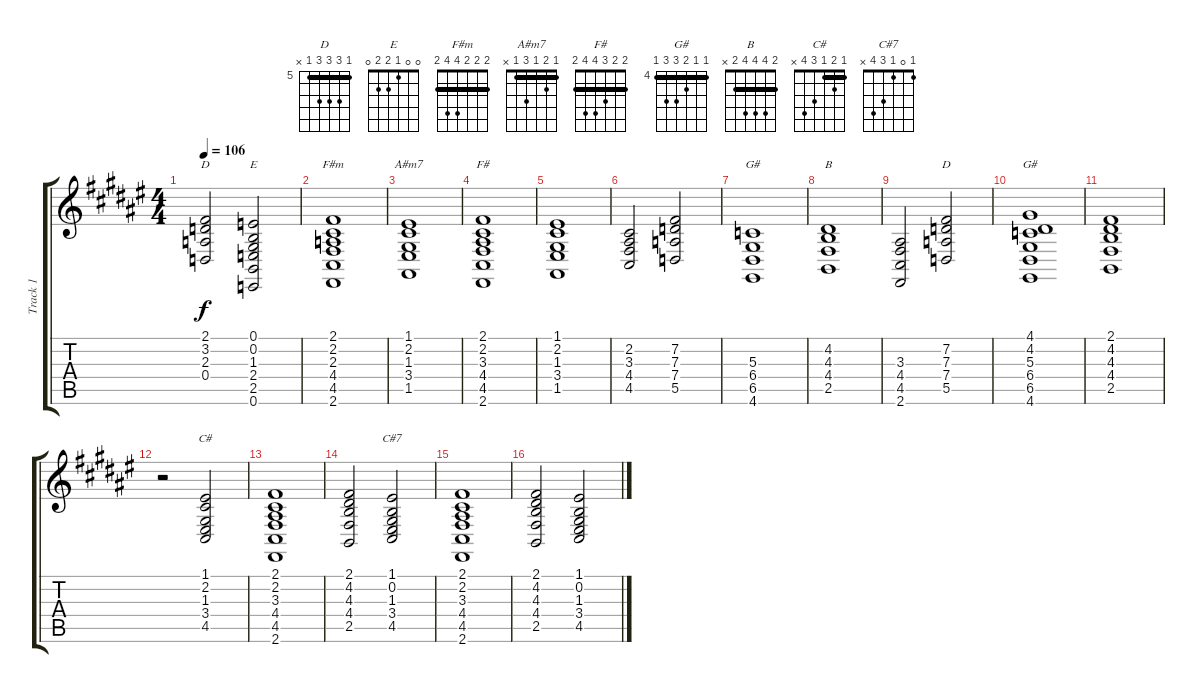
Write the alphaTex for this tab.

\track ("Track 1" "Track 1") {instrument stringensemble1}
\staff {score tabs}
\tuning (E4 B3 G3 D3 A2 E2) {hide}
\chord ("D" 2 3 2 0 x x) {barre 2}
\chord ("E" 0 0 1 2 2 0)
\chord ("F#m" 2 2 2 4 4 2) {barre 2}
\chord ("A#m7" 1 2 1 3 1 x) {barre 1}
\chord ("F#" 2 2 3 4 4 2) {barre 2}
\chord ("G#" 4 1 1 1 3 4) {barre 1}
\chord ("B" 2 4 4 4 2 x) {barre 2}
\chord ("D" 5 7 7 7 5 x) {firstfret 5 barre 5}
\chord ("G#" 4 4 5 6 6 4) {firstfret 4 barre 4}
\chord ("C#" 1 2 1 3 4 x) {barre 1}
\chord ("C#7" 1 0 1 3 4 x)
\ts (4 4)
\tempo 106
\clef g2
\ks f#
(2.1 3.2 2.3 0.4).2{ch "D" dy f} (0.1 0.2 1.3 2.4 2.5 0.6).2{ch "E"} |
(2.1 2.2 2.3 4.4 4.5 2.6).1{ch "F#m" volume 4} |
(1.1 2.2 1.3 3.4 1.5).1{ch "A#m7"} |
(2.1 2.2 3.3 4.4 4.5 2.6).1{ch "F#"} |
(1.1 2.2 1.3 3.4 1.5).1 |
(2.2 3.3 4.4 4.5).2 (7.2 7.3 7.4 5.5).2 |
(5.3 6.4 6.5 4.6).1{ch "G#"} |
(4.2 4.3 4.4 2.5).1{ch "B"} |
(3.3 4.4 4.5 2.6).2 (7.2 7.3 7.4 5.5).2{ch "D"} |
(4.1 4.2 5.3 6.4 6.5 4.6).1{ch "G#"} |
(2.1 4.2 4.3 4.4 2.5).1 |
r.2{volume 8} (1.1 2.2 1.3 3.4 4.5).2{ch "C#"} |
(2.1 2.2 3.3 4.4 4.5 2.6).1 |
(2.1 4.2 4.3 4.4 2.5).2 (1.1 0.2 1.3 3.4 4.5).2{ch "C#7"} |
(2.1 2.2 3.3 4.4 4.5 2.6).1 |
(2.1 4.2 4.3 4.4 2.5).2 (1.1 0.2 1.3 3.4 4.5).2
